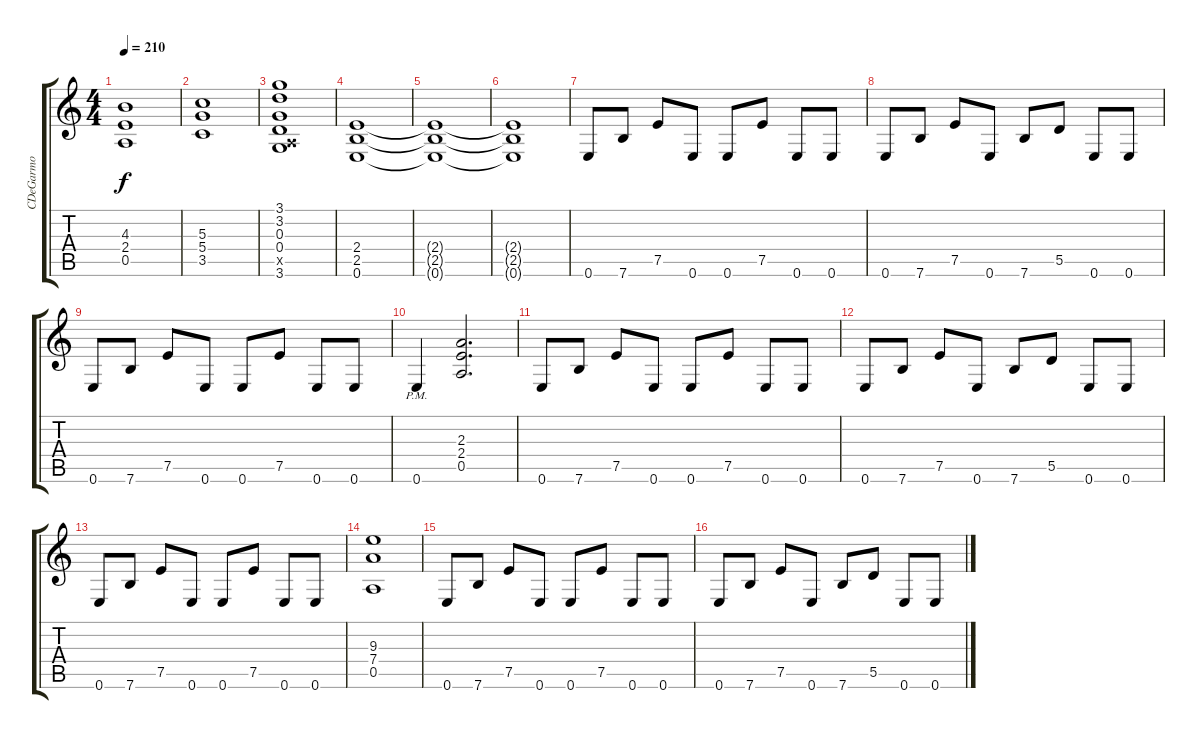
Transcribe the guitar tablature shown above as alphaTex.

\track ("CDeGarmo" "CDeGarmo") {instrument distortionguitar}
\staff {score tabs}
\tuning (E4 B3 G3 D3 A2 E2) {hide}
\ts (4 4)
\tempo 210
\clef g2
\ks c
(4.3 2.4 0.5).1{dy f} |
(5.3 5.4 3.5).1 |
(3.1 3.2 0.3 0.4 0.5{x} 3.6).1 |
(2.4 2.5 0.6).1 |
(2.4{t} 2.5{t} 0.6{t}).1 |
(2.4{t} 2.5{t} 0.6{t}).1 |
0.6.8 7.6.8 7.5.8 0.6.8 0.6.8 7.5.8 0.6.8 0.6.8 |
0.6.8 7.6.8 7.5.8 0.6.8 7.6.8 5.5.8 0.6.8 0.6.8 |
0.6.8 7.6.8 7.5.8 0.6.8 0.6.8 7.5.8 0.6.8 0.6.8 |
0.6{pm}.4 (2.3 2.4 0.5).2{d} |
0.6.8 7.6.8 7.5.8 0.6.8 0.6.8 7.5.8 0.6.8 0.6.8 |
0.6.8 7.6.8 7.5.8 0.6.8 7.6.8 5.5.8 0.6.8 0.6.8 |
0.6.8 7.6.8 7.5.8 0.6.8 0.6.8 7.5.8 0.6.8 0.6.8 |
(9.3 7.4 0.5).1 |
0.6.8 7.6.8 7.5.8 0.6.8 0.6.8 7.5.8 0.6.8 0.6.8 |
0.6.8 7.6.8 7.5.8 0.6.8 7.6.8 5.5.8 0.6.8 0.6.8
